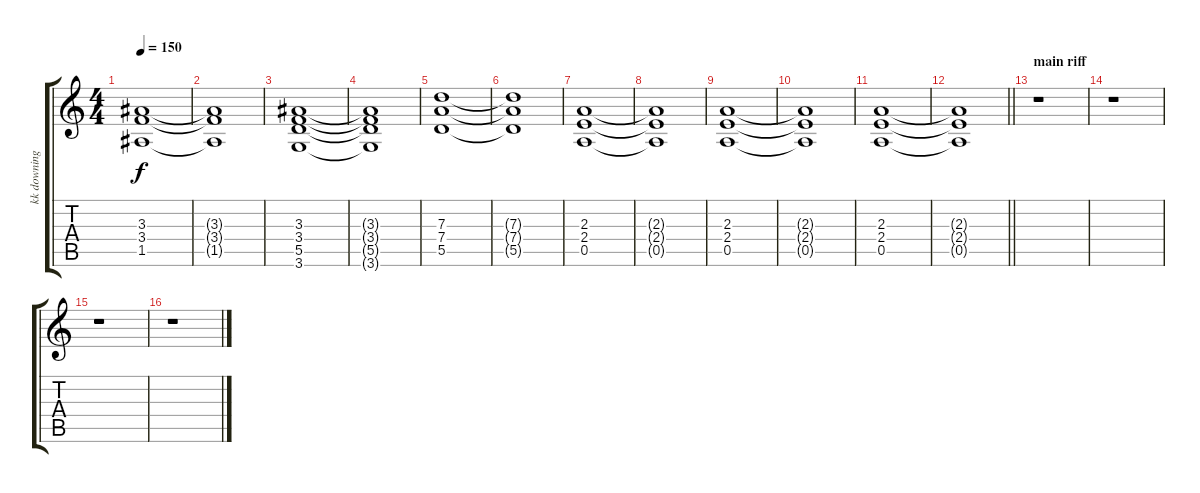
\track ("kk downing" "kk downing") {instrument distortionguitar}
\staff {score tabs}
\tuning (E4 B3 G3 D3 A2 E2) {hide}
\ts (4 4)
\tempo 150
\clef g2
\ks c
(3.3 3.4 1.5).1{dy f} |
(3.3{t} 3.4{t} 1.5{t}).1 |
(3.3 3.4 5.5 3.6).1 |
(3.3{t} 3.4{t} 5.5{t} 3.6{t}).1 |
(7.3 7.4 5.5).1 |
(7.3{t} 7.4{t} 5.5{t}).1 |
(2.3 2.4 0.5).1 |
(2.3{t} 2.4{t} 0.5{t}).1 |
(2.3 2.4 0.5).1 |
(2.3{t} 2.4{t} 0.5{t}).1 |
(2.3 2.4 0.5).1 |
\barLineRight lightlight
(2.3{t} 2.4{t} 0.5{t}).1 |
\section ("" "main riff")
r.1 |
r.1 |
r.1 |
r.1
